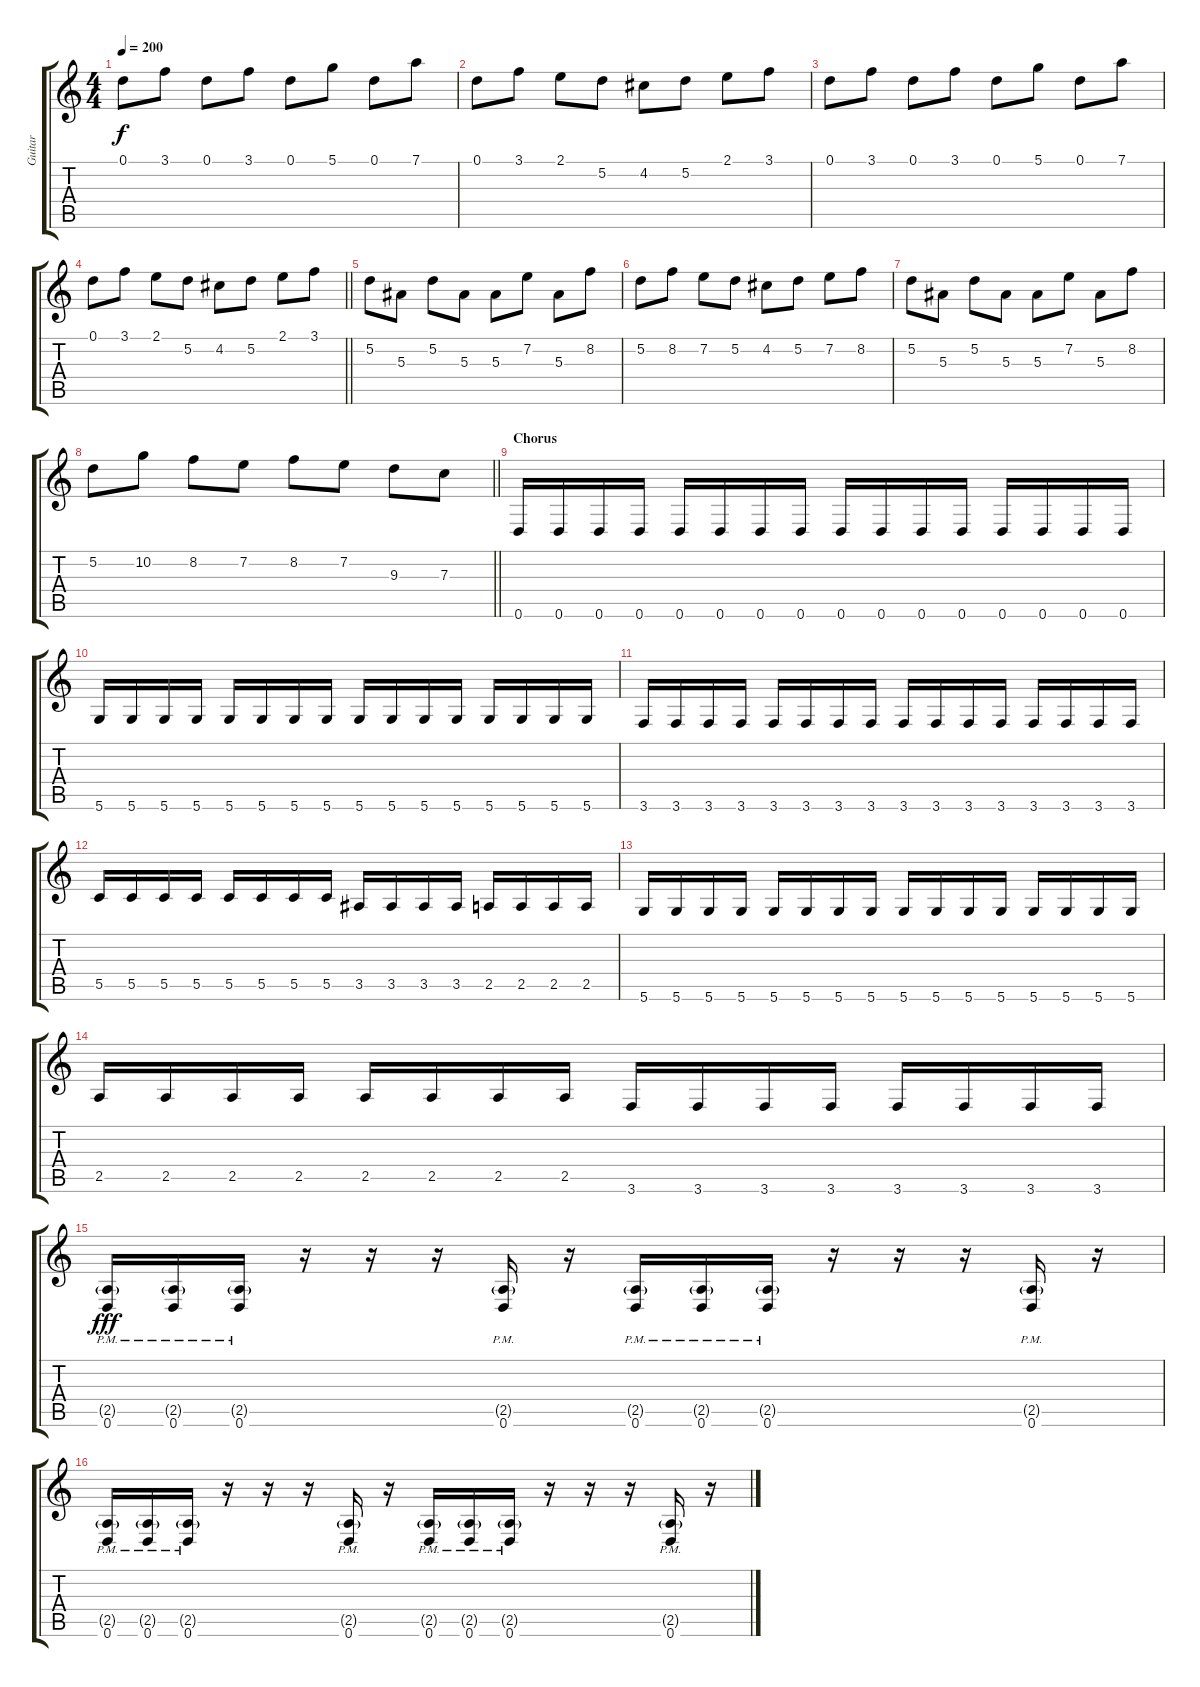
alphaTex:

\track ("Guitar" "Guitar") {instrument distortionguitar}
\staff {score tabs}
\tuning (D4 A3 F3 C3 G2 D2) {hide}
\ts (4 4)
\tempo 200
\clef g2
\ks c
0.1.8{dy f volume 12 instrument distortionguitar} 3.1.8 0.1.8 3.1.8 0.1.8 5.1.8 0.1.8 7.1.8 |
0.1.8 3.1.8 2.1.8 5.2.8 4.2.8 5.2.8 2.1.8 3.1.8 |
0.1.8 3.1.8 0.1.8 3.1.8 0.1.8 5.1.8 0.1.8 7.1.8 |
\barLineRight lightlight
0.1.8 3.1.8 2.1.8 5.2.8 4.2.8 5.2.8 2.1.8 3.1.8 |
5.2.8 5.3.8 5.2.8 5.3.8 5.3.8 7.2.8 5.3.8 8.2.8 |
5.2.8 8.2.8 7.2.8 5.2.8 4.2.8 5.2.8 7.2.8 8.2.8 |
5.2.8 5.3.8 5.2.8 5.3.8 5.3.8 7.2.8 5.3.8 8.2.8 |
\barLineRight lightlight
5.2.8 10.2.8 8.2.8 7.2.8 8.2.8 7.2.8 9.3.8 7.3.8 |
\section ("" "Chorus")
0.6.16{balance 0} 0.6.16 0.6.16 0.6.16 0.6.16 0.6.16 0.6.16 0.6.16 0.6.16 0.6.16 0.6.16 0.6.16 0.6.16 0.6.16 0.6.16 0.6.16 |
5.6.16 5.6.16 5.6.16 5.6.16 5.6.16 5.6.16 5.6.16 5.6.16 5.6.16 5.6.16 5.6.16 5.6.16 5.6.16 5.6.16 5.6.16 5.6.16 |
3.6.16 3.6.16 3.6.16 3.6.16 3.6.16 3.6.16 3.6.16 3.6.16 3.6.16 3.6.16 3.6.16 3.6.16 3.6.16 3.6.16 3.6.16 3.6.16 |
5.5.16 5.5.16 5.5.16 5.5.16 5.5.16 5.5.16 5.5.16 5.5.16 3.5.16 3.5.16 3.5.16 3.5.16 2.5.16 2.5.16 2.5.16 2.5.16 |
5.6.16 5.6.16 5.6.16 5.6.16 5.6.16 5.6.16 5.6.16 5.6.16 5.6.16 5.6.16 5.6.16 5.6.16 5.6.16 5.6.16 5.6.16 5.6.16 |
2.5.16 2.5.16 2.5.16 2.5.16 2.5.16 2.5.16 2.5.16 2.5.16 3.6.16 3.6.16 3.6.16 3.6.16 3.6.16 3.6.16 3.6.16 3.6.16 |
(2.5{g pm} 0.6{pm}).16{dy fff} (2.5{g pm} 0.6{pm}).16 (2.5{g pm} 0.6{pm}).16 r.16 r.16 r.16 (2.5{g pm} 0.6{pm}).16 r.16 (2.5{g pm} 0.6{pm}).16 (2.5{g pm} 0.6{pm}).16 (2.5{g pm} 0.6{pm}).16 r.16 r.16 r.16 (2.5{g pm} 0.6{pm}).16 r.16 |
(2.5{g pm} 0.6{pm}).16 (2.5{g pm} 0.6{pm}).16 (2.5{g pm} 0.6{pm}).16 r.16 r.16 r.16 (2.5{g pm} 0.6{pm}).16 r.16 (2.5{g pm} 0.6{pm}).16 (2.5{g pm} 0.6{pm}).16 (2.5{g pm} 0.6{pm}).16 r.16 r.16 r.16 (2.5{g pm} 0.6{pm}).16 r.16
